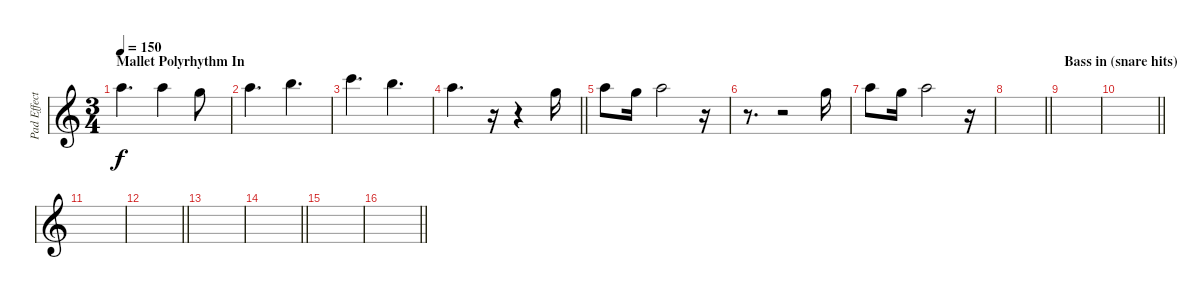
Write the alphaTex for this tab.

\track ("Pad Effects 1" "Pad Effect") {instrument whistle}
\staff {score}
\tuning (E5 B4 G4 D4 A3 E3) {hide}
\ts (3 4)
\section ("" "Mallet Polyrhythm In")
\tempo 150
\clef g2
\ks c
5.1.4{d dy f} 5.1.4 3.1.8 |
5.1.4{d} 7.1.4{d} |
8.1.4{d} 7.1.4{d} |
\barLineRight lightlight
5.1.4{d} r.16 r.4 3.1.16 |
5.1.8 3.1.16 5.1.2 r.16 |
r.8{d} r.2 3.1.16 |
5.1.8 3.1.16 5.1.2 r.16 |
\barLineRight lightlight
|
\section ("" "Bass in (snare hits)")
|
\barLineRight lightlight
|
|
\barLineRight lightlight
|
|
\barLineRight lightlight
|
|
\barLineRight lightlight
